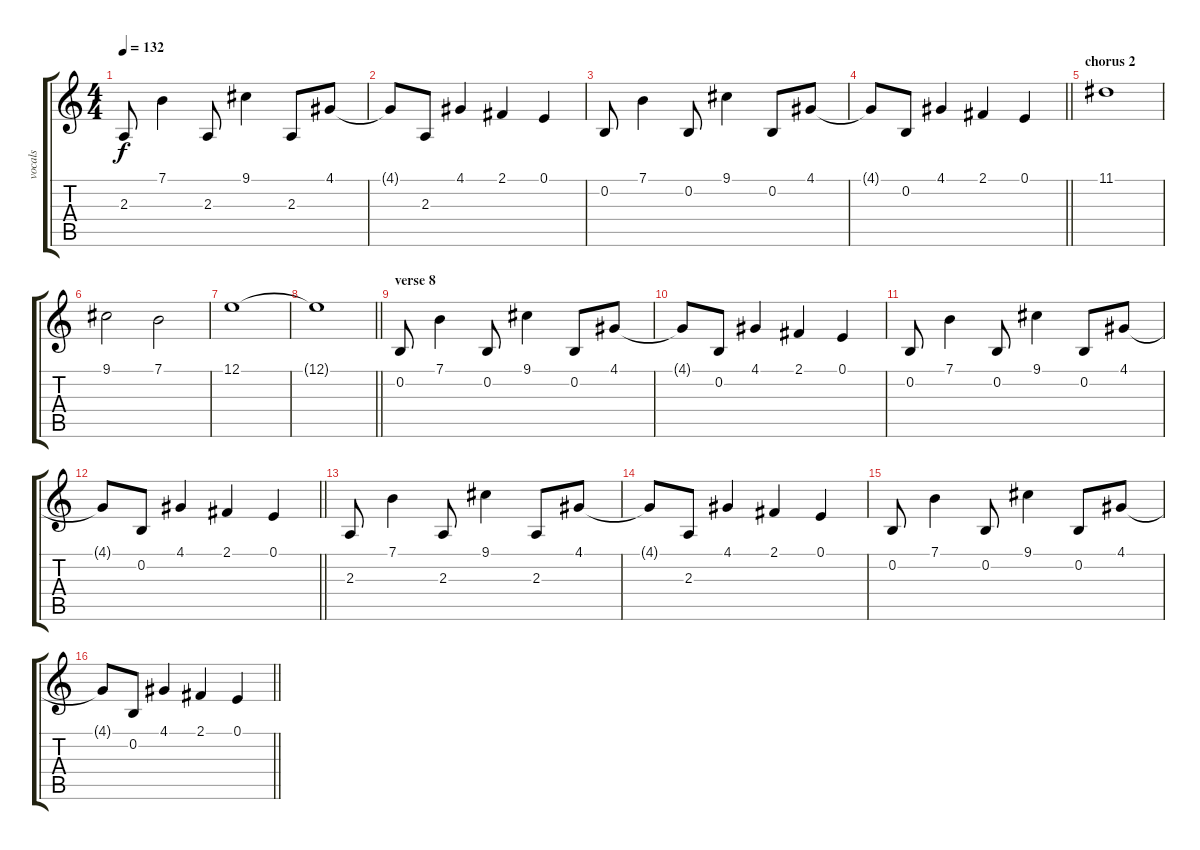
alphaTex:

\track ("vocals" "vocals") {instrument pad1newage}
\staff {score tabs}
\tuning (E4 B3 G3 D3 A2 E2) {hide}
\ts (4 4)
\tempo 132
\clef g2
\ks c
2.3.8{dy f} 7.1.4 2.3.8 9.1.4 2.3.8 4.1.8 |
4.1{t}.8 2.3.8 4.1.4 2.1.4 0.1.4 |
0.2.8 7.1.4 0.2.8 9.1.4 0.2.8 4.1.8 |
\barLineRight lightlight
4.1{t}.8 0.2.8 4.1.4 2.1.4 0.1.4 |
\section ("" "chorus 2")
11.1.1 |
9.1.2 7.1.2 |
12.1.1 |
\barLineRight lightlight
12.1{t}.1 |
\section ("" "verse 8")
0.2.8 7.1.4 0.2.8 9.1.4 0.2.8 4.1.8 |
4.1{t}.8 0.2.8 4.1.4 2.1.4 0.1.4 |
0.2.8 7.1.4 0.2.8 9.1.4 0.2.8 4.1.8 |
\barLineRight lightlight
4.1{t}.8 0.2.8 4.1.4 2.1.4 0.1.4 |
2.3.8 7.1.4 2.3.8 9.1.4 2.3.8 4.1.8 |
4.1{t}.8 2.3.8 4.1.4 2.1.4 0.1.4 |
0.2.8 7.1.4 0.2.8 9.1.4 0.2.8 4.1.8 |
\barLineRight lightlight
4.1{t}.8 0.2.8 4.1.4 2.1.4 0.1.4
